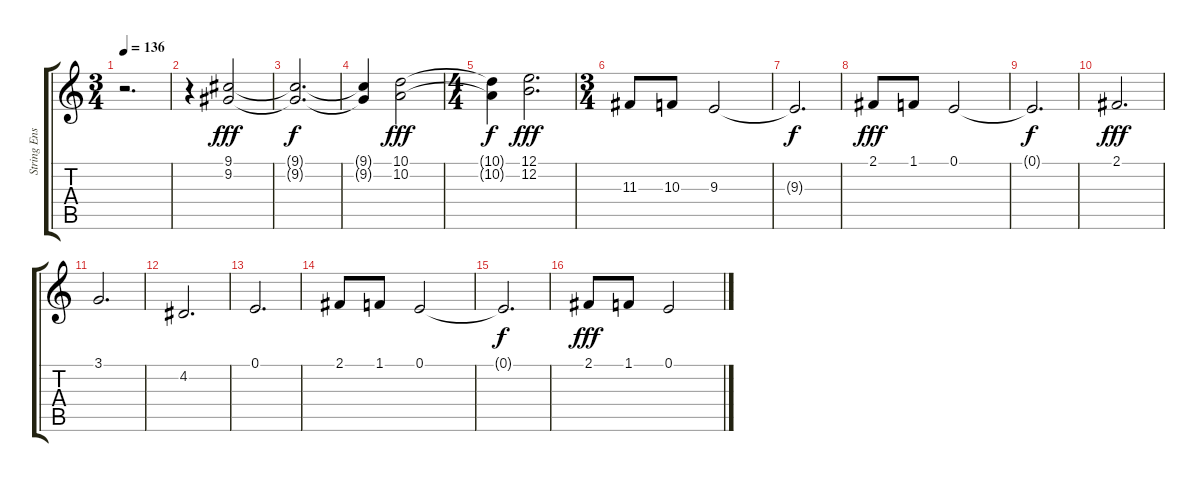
\track ("String Ensemble 1" "String Ens") {instrument stringensemble1}
\staff {score tabs}
\tuning (E4 B3 G3 D3 A2 E2) {hide}
\ts (3 4)
\tempo 136
\clef g2
\ks c
r.2{d dy fff} |
r.4 (9.1 9.2).2{volume 6} |
(9.1{t} 9.2{t}).2{d dy f} |
(9.1{t} 9.2{t}).4 (10.1 10.2).2{dy fff volume 6} |
\ts (4 4)
(10.1{t} 10.2{t}).4{dy f} (12.1 12.2).2{d dy fff volume 6} |
\ts (3 4)
11.3.8{volume 16} 10.3.8 9.3.2 |
9.3{t}.2{d dy f} |
2.1.8{dy fff} 1.1.8 0.1.2 |
0.1{t}.2{d dy f} |
2.1.2{d dy fff} |
3.1.2{d} |
4.2.2{d} |
0.1.2{d} |
2.1.8 1.1.8 0.1.2 |
0.1{t}.2{d dy f} |
2.1.8{dy fff} 1.1.8 0.1.2
